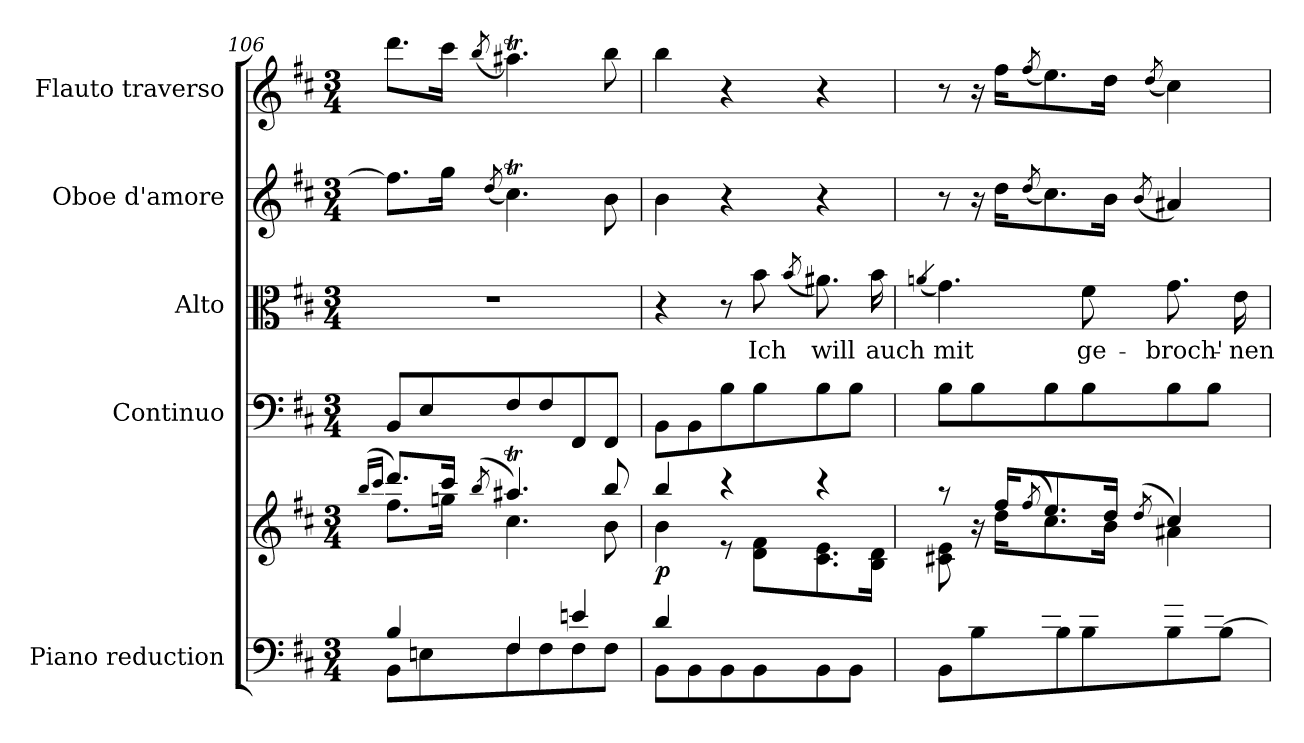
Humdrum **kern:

**kern	**kern	**dynam	**kern	**kern	**text	**kern	**dynam	**kern	**dynam
*part5	*part5	*part5	*part4	*part3	*part3	*part2	*part2	*part1	*part1
*staff6	*staff5	*staff5/6	*staff4	*staff3	*staff3	*staff2	*staff2	*staff1	*staff1
*I"Piano reduction	*	*	*I"Continuo	*I"Alto	*	*I"Oboe d'amore	*	*I"Flauto traverso	*
*I'Pno	*	*	*	*	*	*I'Ob	*	*I'Fl	*
*clefF4	*clefG2	*	*clefF4	*clefC3	*	*clefG2	*	*clefG2	*
*k[f#c#]	*k[f#c#]	*	*k[f#c#]	*k[f#c#]	*	*k[f#c#]	*	*k[f#c#]	*
*M3/4	*M3/4	*	*M3/4	*M3/4	*	*M3/4	*	*M3/4	*
=106	=106	=106	=106	=106	=106	=106	=106	=106	=106
.	(>16qbb/LL	.	.	.	.	.	.	.	.
.	16qccc#/JJ	.	.	.	.	.	.	.	.
*^	*^	*	*	*	*	*	*	*	*
4B/	8BB\L	8.ddd/L)	8.ff#\L]	.	8BB/L	2.r	.	8.ff#\L]	.	8.ddd\L	.
.	8En\	.	.	.	8E/	.	.	.	.	.	.
.	.	16ccc#/Jk	16ggn\Jk	.	.	.	.	16gg\Jk	.	16ccc#\Jk	.
.	.	(8qbb/	.	.	.	.	.	(8qdd/	.	(8qbb/	.
4F#/	8F#\	4.aa#Xt/)	4.cc#\	.	8F#/	.	.	4.cc#t\)	.	4.aa#Xt\)	.
.	8F#\	.	.	.	8F#/	.	.	.	.	.	.
4en/	8F#\	.	.	.	8FF#/	.	.	.	.	.	.
.	8F#\J	8bb/	8b\	.	8FF#/J	.	.	8b\	.	8bb\	.
=107	=107	=107	=107	=107	=107	=107	=107	=107	=107	=107	=107
!	!	!	!	!LO:DY:b	!	!	!	!	!	!	!
4d/	8BB\L	4bb/	4b\	p	8BB\L	4r	.	4b\	.	4bb\	.
.	8BB\	.	.	.	8BB\	.	.	.	.	.	.
4ryy	8BB\	4r	8r	.	8B\	8r	.	4r	.	4r	.
!	!	!	!	!	!	!	!LO:LY:b	!	!	!	!
.	8BB\	.	8d\ 8f#\L	.	8B\	8b\	Ich	.	.	.	.
.	.	.	.	.	.	(8qb/	.	.	.	.	.
!	!	!	!	!	!	!	!LO:LY:b	!	!	!	!
4ryy	8BB\	4r	8.c#\ 8.e\	.	8B\	8.a#X\)	will	4r	.	4r	.
.	8BB\J	.	.	.	8B\J	.	.	.	.	.	.
!	!	!	!	!	!	!	!LO:LY:b	!	!	!	!
.	.	.	16B\ 16d\Jk	.	.	16b\	auch	.	.	.	.
*	*	*v	*v	*	*	*	*	*	*	*	*
=108	=108	=108	=108	=108	=108	=108	=108	=108	=108	=108
.	.	.	.	.	(4qan/	.	.	.	.	.
*	*	*^	*	*	*	*	*	*	*	*
*	*	*	*^	*	*	*	*	*	*	*	*
!	!	!	!	!	!	!	!	!LO:LY:b	!	!	!	!
8ryy	8BB\L	8r	8ryy	8c#X\ 8e\L	.	8B\L	4.g\)	mit	8r	.	8r	.
8B/ 8d/	8B\	16r	16ryy	2ryy	.	8B\	.	.	16r	.	16r	.
!	!	!	!	!	!	!	!	!	!	!LO:DY:b	!	!LO:DY:b
.	.	16ff#/KL	16dd\KL	.	.	.	.	.	16dd\KL	other-dynamics	16ff#\KL	other-dynamics
.	.	(8qff#/	.	.	.	.	.	.	(8qdd/	.	(8qff#/	.
8c#/ 8e/	8B\	8.ee/)	8.cc#\	.	.	8B\	.	.	8.cc#\)	.	8.ee\)	.
!	!	!	!	!	!	!	!	!LO:LY:b	!	!	!	!
8d/ 8f#/	8B\	.	.	.	.	8B\	8f#\	ge-	.	.	.	.
.	.	16dd/Jk	16b\Jk	.	.	.	.	.	16b\Jk	.	16dd\Jk	.
.	.	(>8qdd/	.	.	.	.	.	.	(8qb/	.	(8qdd/	.
!	!	!	!	!	!	!	!	!LO:LY:b	!	!	!	!
8e/ 8g/	8B\	4cc#/)	4a#X\	.	.	8B\	8.g\	-broch'-	4a#X/)	.	4cc#\)	.
[8c#/ 8e/J	8B\J	.	.	8ryy	.	8B\J	.	.	.	.	.	.
!	!	!	!	!	!	!	!	!LO:LY:b	!	!	!	!
.	.	.	.	.	.	.	16e\	-nen	.	.	.	.
*v	*v	*	*	*	*	*	*	*	*	*	*	*
*	*v	*v	*v	*	*	*	*	*	*	*	*
=	=	=	=	=	=	=	=	=	=
*-	*-	*-	*-	*-	*-	*-	*-	*-	*-
